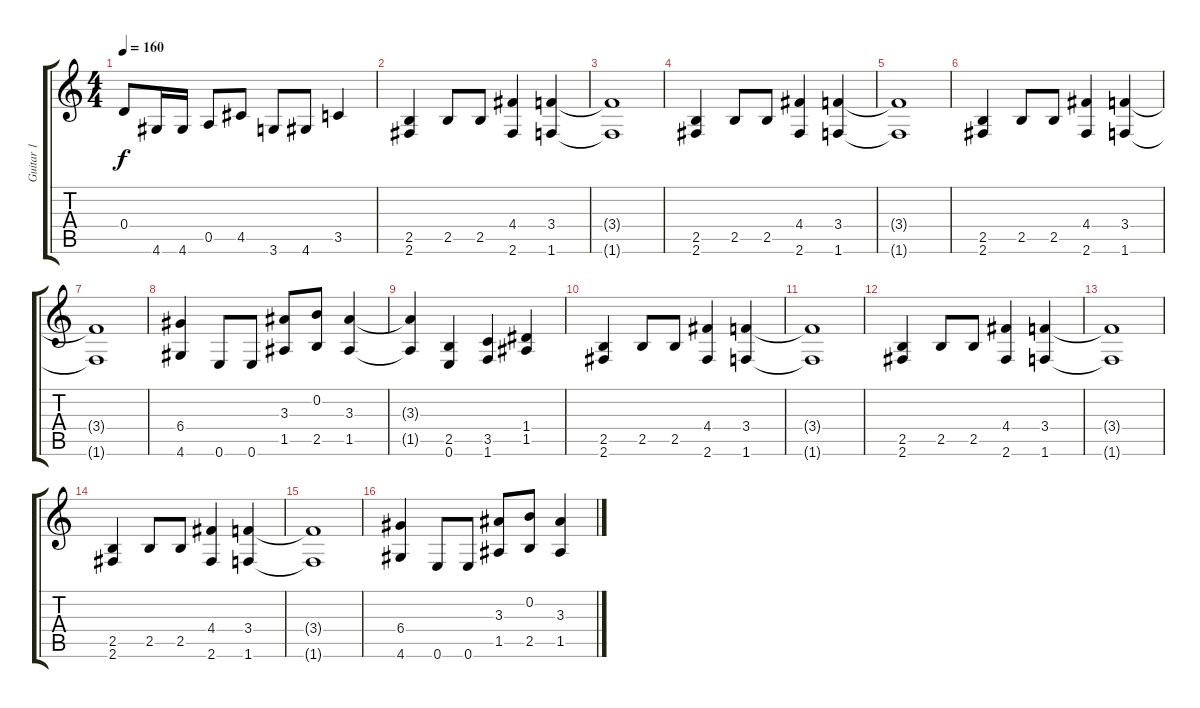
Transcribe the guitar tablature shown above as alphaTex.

\track ("Guitar 1            " "Guitar 1  ") {instrument overdrivenguitar}
\staff {score tabs}
\tuning (E4 B3 G3 D3 A2 E2) {hide}
\ts (4 4)
\tempo 160
\clef g2
\ks c
0.4.8{dy f} 4.6.16 4.6.16 0.5.8 4.5.8 3.6.8 4.6.8 3.5.4 |
(2.5 2.6).4 2.5.8 2.5.8 (4.4 2.6).4 (3.4 1.6).4 |
(3.4{t} 1.6{t}).1 |
(2.5 2.6).4 2.5.8 2.5.8 (4.4 2.6).4 (3.4 1.6).4 |
(3.4{t} 1.6{t}).1 |
(2.5 2.6).4 2.5.8 2.5.8 (4.4 2.6).4 (3.4 1.6).4 |
(3.4{t} 1.6{t}).1 |
(6.4 4.6).4 0.6.8 0.6.8 (3.3 1.5).8 (0.2 2.5).8 (3.3 1.5).4 |
(3.3{t} 1.5{t}).4 (2.5 0.6).4 (3.5 1.6).4 (1.4 1.5).4 |
(2.5 2.6).4 2.5.8 2.5.8 (4.4 2.6).4 (3.4 1.6).4 |
(3.4{t} 1.6{t}).1 |
(2.5 2.6).4 2.5.8 2.5.8 (4.4 2.6).4 (3.4 1.6).4 |
(3.4{t} 1.6{t}).1 |
(2.5 2.6).4 2.5.8 2.5.8 (4.4 2.6).4 (3.4 1.6).4 |
(3.4{t} 1.6{t}).1 |
(6.4 4.6).4 0.6.8 0.6.8 (3.3 1.5).8 (0.2 2.5).8 (3.3 1.5).4
